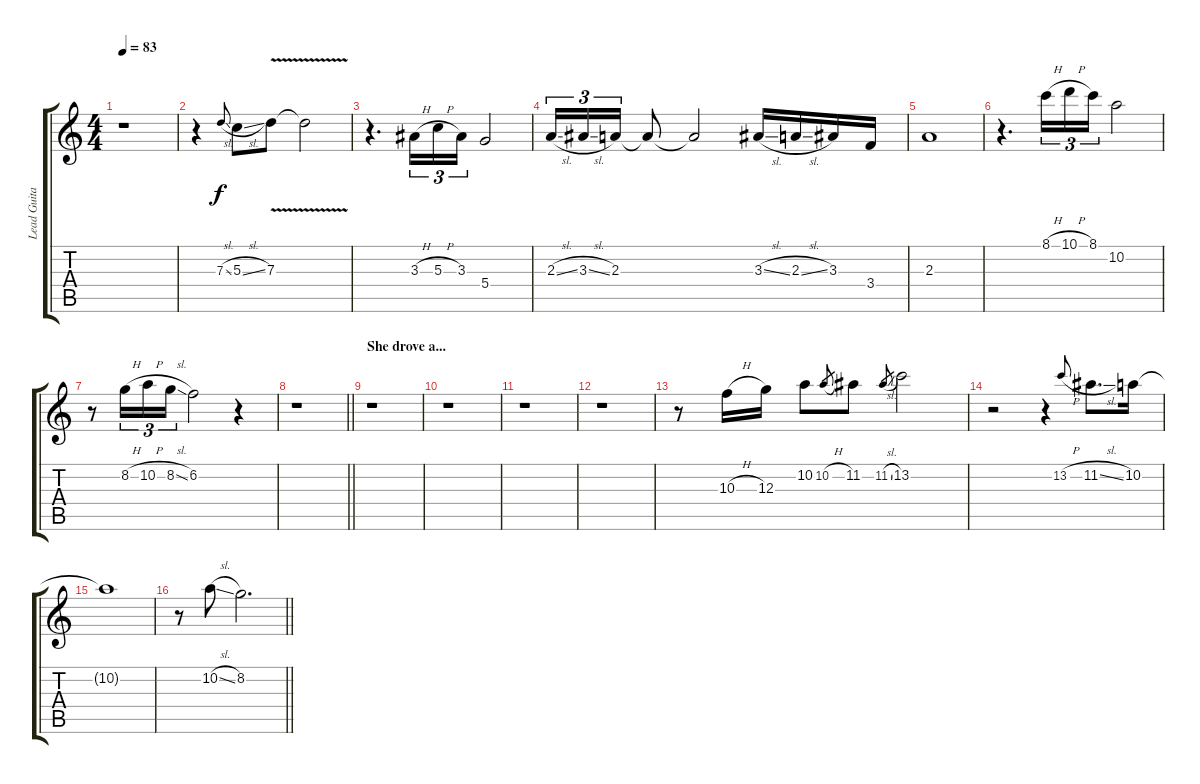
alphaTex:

\track ("Lead Guitar (Mandel)" "Lead Guita") {instrument electricguitarjazz}
\staff {score tabs}
\tuning (E4 B3 G3 D3 A2 E2) {hide}
\ts (4 4)
\tempo 83
\clef g2
\ks c
r.1{dy f} |
r.4 7.3{sl}.8{gr onbeat} 5.3{sl}.8 7.3{v}.8 7.3{t}.2 |
r.4{d} 3.3{h}.16{tu (3 2)} 5.3{h}.16{tu (3 2)} 3.3.16{tu (3 2)} 5.4.2 |
2.3{sl}.16{tu (3 2)} 3.3{sl}.16{tu (3 2)} 2.3.16{tu (3 2)} 2.3{t}.8 2.3{t}.2 3.3{sl}.16 2.3{sl}.16 3.3.16 3.4.16 |
2.3.1 |
r.4{d} 8.1{h}.16{tu (3 2)} 10.1{h}.16{tu (3 2)} 8.1.16{tu (3 2)} 10.2.2 |
r.8 8.2{h}.16{tu (3 2)} 10.2{h}.16{tu (3 2)} 8.2{sl}.16{tu (3 2)} 6.2.2 r.4 |
\barLineRight lightlight
r.1 |
\section ("" "She drove a...")
r.1 |
r.1 |
r.1 |
r.1 |
r.8 10.3{h}.16 12.3.16 10.2.8 10.2{h}.8{gr} 11.2.8 11.2{sl}.8{gr} 13.2.2 |
r.2 r.4 13.2{h}.8{gr onbeat} 11.2{sl}.8{d} 10.2.16 |
10.2{t}.1 |
\barLineRight lightlight
r.8 10.2{sl}.8 8.2.2{d}
